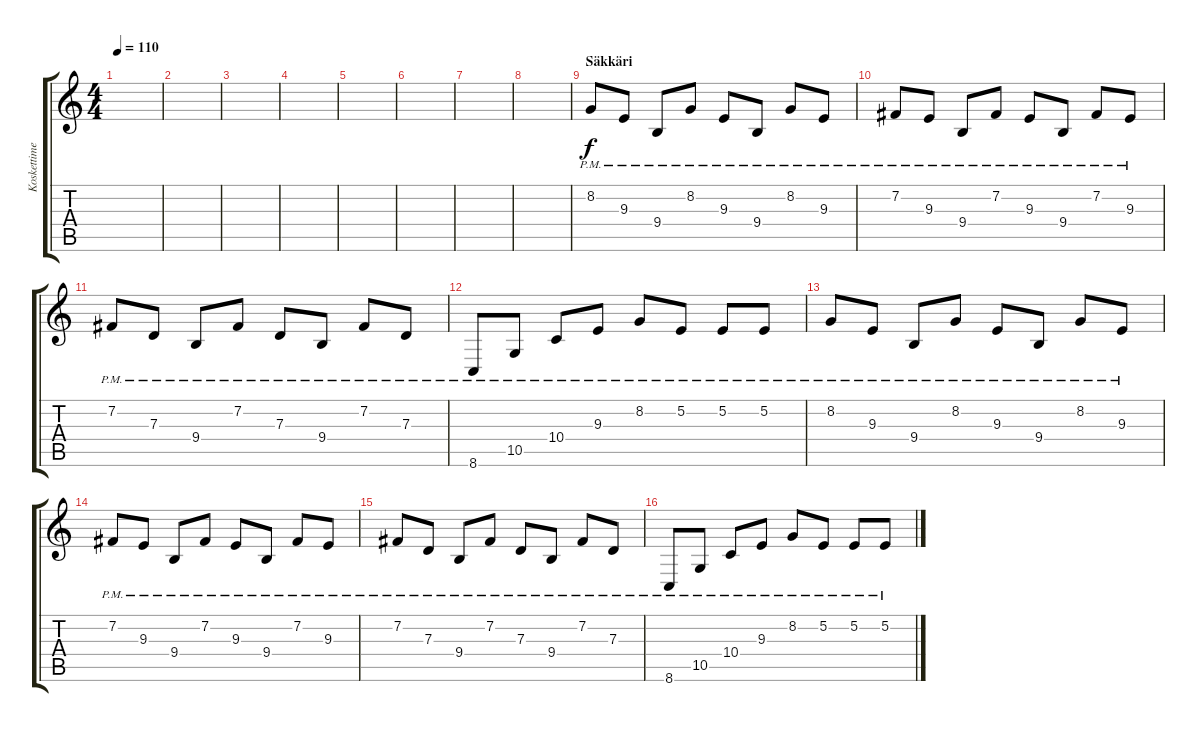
\track ("Koskettimet" "Koskettime") {instrument pad4choir}
\staff {score tabs}
\tuning (E4 B3 G3 D3 A2 E2) {hide}
\ts (4 4)
\tempo 110
\clef g2
\ks c
|
|
|
|
|
|
|
|
\section ("" "Säkkäri")
8.2{pm}.8 9.3{pm}.8 9.4{pm}.8 8.2{pm}.8 9.3{pm}.8 9.4{pm}.8 8.2{pm}.8 9.3{pm}.8 |
7.2{pm}.8 9.3{pm}.8 9.4{pm}.8 7.2{pm}.8 9.3{pm}.8 9.4{pm}.8 7.2{pm}.8 9.3{pm}.8 |
7.2{pm}.8 7.3{pm}.8 9.4{pm}.8 7.2{pm}.8 7.3{pm}.8 9.4{pm}.8 7.2{pm}.8 7.3{pm}.8 |
8.6{pm}.8 10.5{pm}.8 10.4{pm}.8 9.3{pm}.8 8.2{pm}.8 5.2{pm}.8 5.2{pm}.8 5.2{pm}.8 |
8.2{pm}.8 9.3{pm}.8 9.4{pm}.8 8.2{pm}.8 9.3{pm}.8 9.4{pm}.8 8.2{pm}.8 9.3{pm}.8 |
7.2{pm}.8 9.3{pm}.8 9.4{pm}.8 7.2{pm}.8 9.3{pm}.8 9.4{pm}.8 7.2{pm}.8 9.3{pm}.8 |
7.2{pm}.8 7.3{pm}.8 9.4{pm}.8 7.2{pm}.8 7.3{pm}.8 9.4{pm}.8 7.2{pm}.8 7.3{pm}.8 |
8.6{pm}.8 10.5{pm}.8 10.4{pm}.8 9.3{pm}.8 8.2{pm}.8 5.2{pm}.8 5.2{pm}.8 5.2{pm}.8
